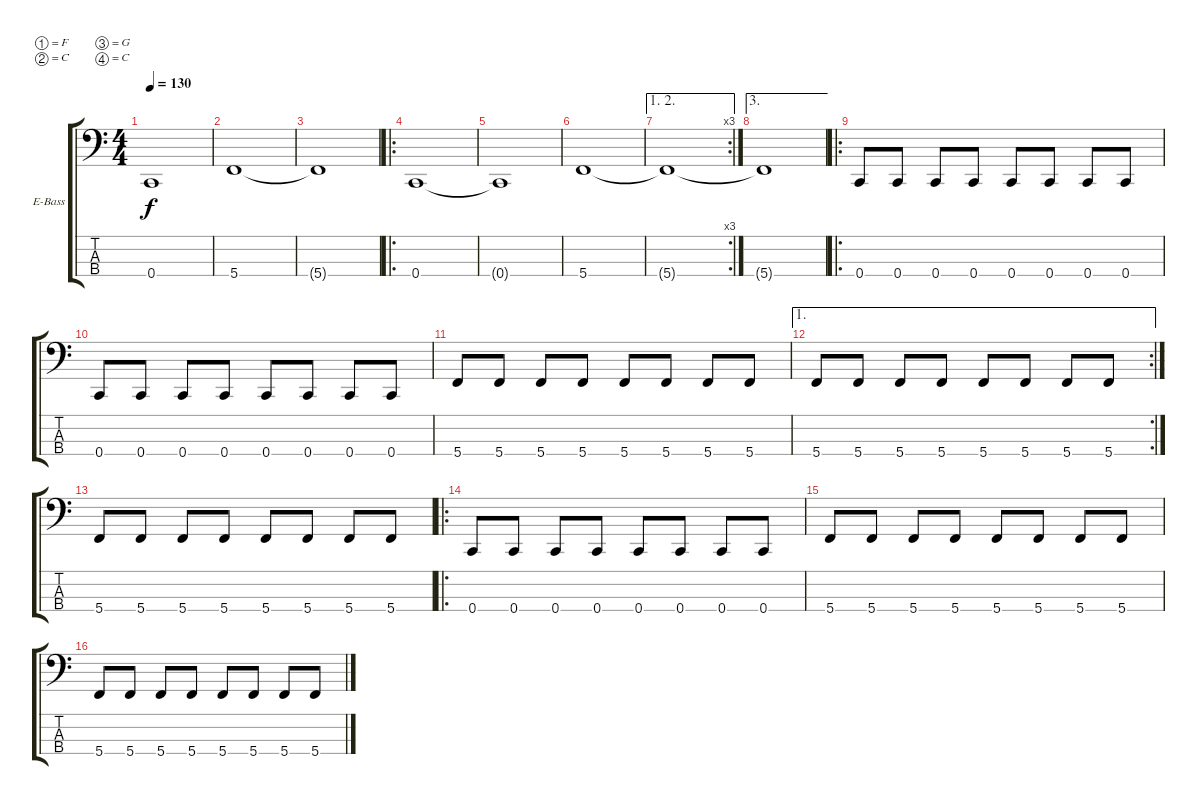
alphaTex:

\defaultSystemsLayout 4
\bracketExtendMode groupsimilarinstruments
\firstSystemTrackNameOrientation horizontal
\otherSystemsTrackNameOrientation horizontal
\track ("Electric Bass" "E-Bass") {instrument electricbassfinger}
\staff {score tabs}
\tuning (F2 C2 G1 C1)
\ts (4 4)
\tempo 130
\clef f4
\scale
0.333333
\ks c
0.4{t}.1{dy f} |
\scale
0.313131 5.4.1 |
\scale
0.313131 5.4{t}.1 |
\ro
\scale
0.373737 0.4.1 |
\scale
0.322917 0.4{t}.1 |
\scale
0.322917 5.4.1 |
\ae (1 2)
\rc 3
\scale
0.354167 5.4{t}.1 |
\ae 3
\scale
0.313131 5.4{t}.1 |
\ro
\scale
0.373737 0.4.8 0.4.8 0.4.8 0.4.8 0.4.8 0.4.8 0.4.8 0.4.8 |
\scale
0.313131 0.4.8 0.4.8 0.4.8 0.4.8 0.4.8 0.4.8 0.4.8 0.4.8 |
\scale
0.303922 5.4.8 5.4.8 5.4.8 5.4.8 5.4.8 5.4.8 5.4.8 5.4.8 |
\ae 1
\rc 2
\scale
0.333333 5.4.8 5.4.8 5.4.8 5.4.8 5.4.8 5.4.8 5.4.8 5.4.8 |
5.4.8 5.4.8 5.4.8 5.4.8 5.4.8 5.4.8 5.4.8 5.4.8 |
\ro
0.4.8 0.4.8 0.4.8 0.4.8 0.4.8 0.4.8 0.4.8 0.4.8 |
5.4.8 5.4.8 5.4.8 5.4.8 5.4.8 5.4.8 5.4.8 5.4.8 |
5.4.8 5.4.8 5.4.8 5.4.8 5.4.8 5.4.8 5.4.8 5.4.8
